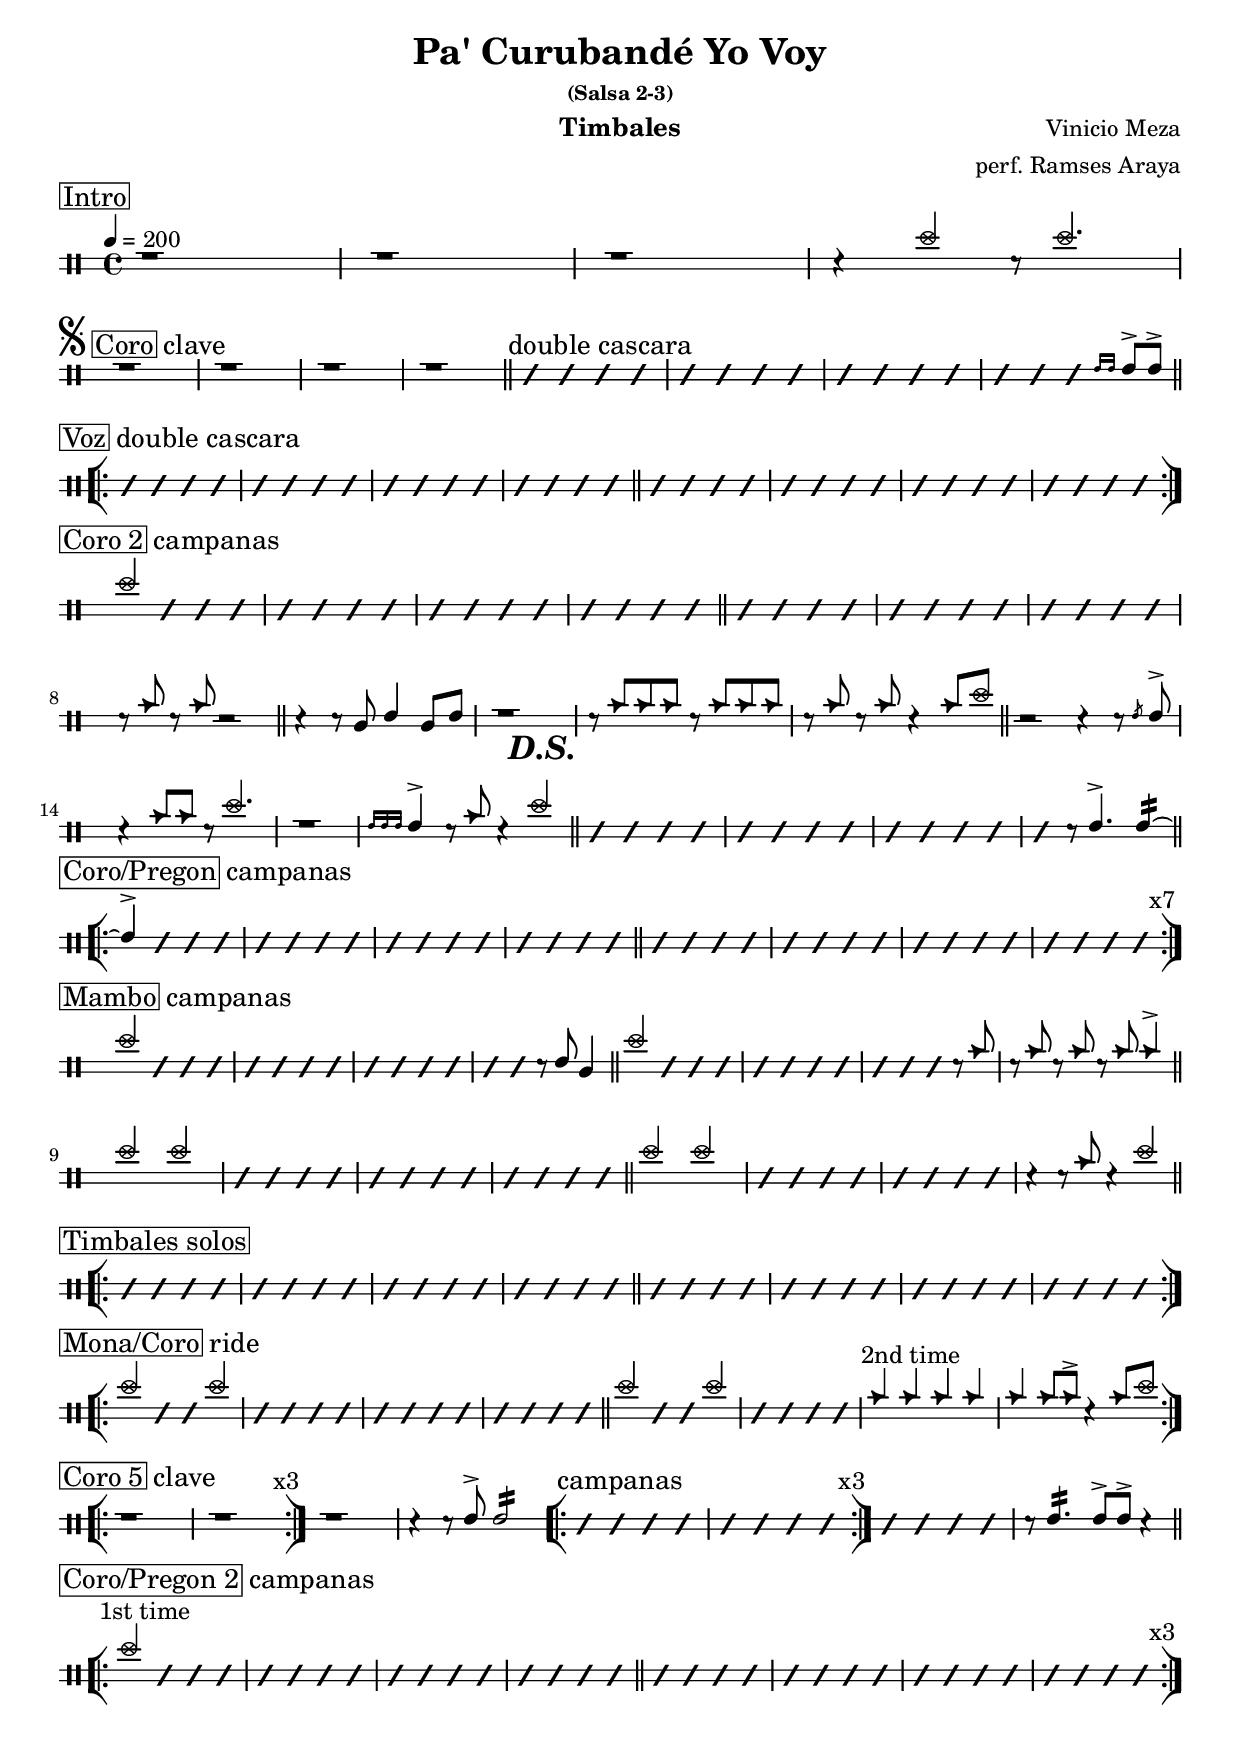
\version "2.24.2"
\include "charts/common.ly"

date = #(strftime "%Y-%m-%d" (localtime (current-time)))

\header {
  title = "Pa' Curubandé Yo Voy"
  subsubtitle = "(Salsa 2-3)"
  composer = "Vinicio Meza"
  arranger = "perf. Ramses Araya"
  instrument = "Timbales"
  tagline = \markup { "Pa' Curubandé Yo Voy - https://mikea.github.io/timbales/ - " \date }
}

\newTimbalesStaff <<
    \newDrumVoiceOne \drummode { 
        \tempo 4 = 200

        \sect "Intro" ""
        r1 | r1 | r1 | r4 cymc r8 cymc4. | 

        \sect-segno "Coro" "clave"
        r1 | r1 | r1 | r1 | \bar "||"
        \sectionLabel "double cascara"
        \comp #4 | \comp #4 | \comp #4 | \rs \rs \rs \drag timh8^> timh8^> | \bar "||"

        \sect "Voz" "double cascara"
        \bar "[|:-||"
        \comp #4 | \comp #4 | \comp #4 | \comp #4 | \bar "||"
        \comp #4 | \comp #4 | \comp #4 | \comp #4 |
        \bar ":|]"

        \sect "Coro 2" "campanas"
        cymc4 \rs \rs \rs | \comp #4 | \comp #4 | \comp #4 | \bar "||"
        \comp #4 | \comp #4 | \comp #4 | r8 cb r cb r2 |  \bar "||"
        r4 r8 timl timh4 timl8 timh8 | r1 |                                       

        \jump "D.S."

        r8 cb8  cb8 cb8  r cb8  cb8 cb8 |
        r8 cb8  r8 cb8  r4 cb8 cymc8 | \bar "||"

        r2 r4 r8 \flam timh^> | r4 cb8 cb8 r8 cymc4. | r1 | \ruff timh4^> r8 cb8 r4 cymc4 | \bar "||"
        \comp #4 | \comp #4 | \comp #4 | \abanico-long~ |

        \sect "Coro/Pregon" "campanas"  
        \bar "[|:-||"
        timh4^> \rs \rs \rs | \comp #4 | \comp #4 | \comp #4 | \bar "||"
        \comp #4 | \comp #4 | \comp #4 | \comp #4 \textEndMark "x7" |
        \bar ":|]"

        \sect "Mambo" "campanas"  
        cymc4 \rs \rs \rs | \comp #4  | \comp #4  | \rs \rs r8 timh8 timl4 | \bar "||"
        cymc4 \rs \rs \rs  | \comp #4  | \rs \rs \rs r8 cb  | r8 cb r8 cb r8 cb cb4^> |  \bar "||"
        \break
        cymc2 cymc2  | \comp #4  | \comp #4  | \comp #4 \bar "||"
        cymc2 cymc2  | \comp #4  | \comp #4  | r4 r8 cb r4 cymc4 |

        \sect "Timbales solos" ""  
        \bar "[|:-||"
        \comp #4  | \comp #4  | \comp #4  | \comp #4  |  \bar "||"
        \comp #4  | \comp #4  | \comp #4  | \comp #4  | 
        
        \bar ":|][|:"

        \sect "Mona/Coro" "ride"  
        cymc4 \rs \rs cymc4 | \comp #4  | \comp #4  | \comp #4  | \bar "||"
        cymc4 \rs \rs cymc4 | \comp #4  | \textMark "2nd time" cb4 cb cb cb  | cb cb8 cb8^> r4 cb8 cymc8  | 
        \bar ":|][|:"

        \sect "Coro 5" "clave"
        r1 | r1 \textEndMark "x3" | \bar ":|]" | 
        \set Score.currentBarNumber = 7
        r1 | r4 r8 timh8^> timh2:16 |
        \rbar
        \sectionLabel "campanas"
        \bar "[|:-||"
        \comp #4  | \comp #4  \textEndMark "x3" | \bar ":|]"
        \set Score.currentBarNumber = 7
        | \comp #4  | r8 timh4.:16 timh8^> timh8^> r4  | 

        \sect "Coro/Pregon 2" "campanas"  
        \bar "[|:-||"
        \textMark "1st time" cymc4 \rs \rs \rs | \comp #4 | \comp #4 | \comp #4 | \bar "||"
        \comp #4 | \comp #4 | \comp #4 | \comp #4 \textEndMark "x3" |
        \bar ":|]"
        \sect "Last Coro" ""
        \comp #4 | \comp #4 | \comp #4 | \comp #4 | \bar "||"
        
        \comp #4 | \comp #4 | \rs \rs \rs cymc4 | cymc4 r cymc4 cymc |
        r4 r8 cymc8 r4 cymc4 | cymc4 cymc cymc2 | cymc8 cymc8^> r4 r2
        
        \fine
    }
>>
